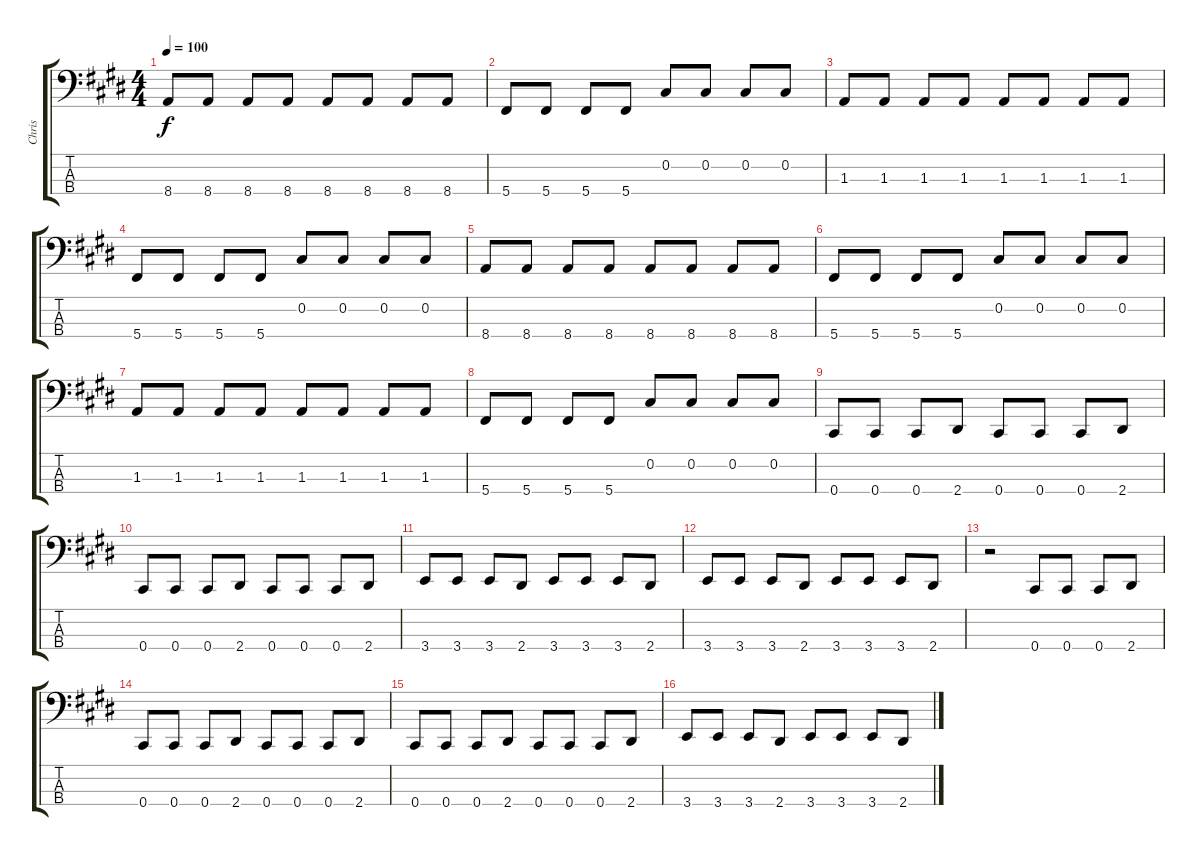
\track ("Chris" "Chris") {instrument electricbassfinger}
\staff {score tabs}
\tuning (Gb2 Db2 Ab1 Db1) {hide}
\ts (4 4)
\tempo 100
\clef f4
\ks e
8.4.8{dy f instrument electricbassfinger} 8.4.8 8.4.8 8.4.8 8.4.8 8.4.8 8.4.8 8.4.8 |
5.4.8 5.4.8 5.4.8 5.4.8 0.2.8 0.2.8 0.2.8 0.2.8 |
1.3.8 1.3.8 1.3.8 1.3.8 1.3.8 1.3.8 1.3.8 1.3.8 |
5.4.8 5.4.8 5.4.8 5.4.8 0.2.8 0.2.8 0.2.8 0.2.8 |
8.4.8 8.4.8 8.4.8 8.4.8 8.4.8 8.4.8 8.4.8 8.4.8 |
5.4.8 5.4.8 5.4.8 5.4.8 0.2.8 0.2.8 0.2.8 0.2.8 |
1.3.8 1.3.8 1.3.8 1.3.8 1.3.8 1.3.8 1.3.8 1.3.8 |
5.4.8 5.4.8 5.4.8 5.4.8 0.2.8 0.2.8 0.2.8 0.2.8 |
0.4.8 0.4.8 0.4.8 2.4.8 0.4.8 0.4.8 0.4.8 2.4.8 |
0.4.8 0.4.8 0.4.8 2.4.8 0.4.8 0.4.8 0.4.8 2.4.8 |
3.4.8 3.4.8 3.4.8 2.4.8 3.4.8 3.4.8 3.4.8 2.4.8 |
3.4.8 3.4.8 3.4.8 2.4.8 3.4.8 3.4.8 3.4.8 2.4.8 |
r.2 0.4.8 0.4.8 0.4.8 2.4.8 |
0.4.8 0.4.8 0.4.8 2.4.8 0.4.8 0.4.8 0.4.8 2.4.8 |
0.4.8 0.4.8 0.4.8 2.4.8 0.4.8 0.4.8 0.4.8 2.4.8 |
3.4.8 3.4.8 3.4.8 2.4.8 3.4.8 3.4.8 3.4.8 2.4.8
